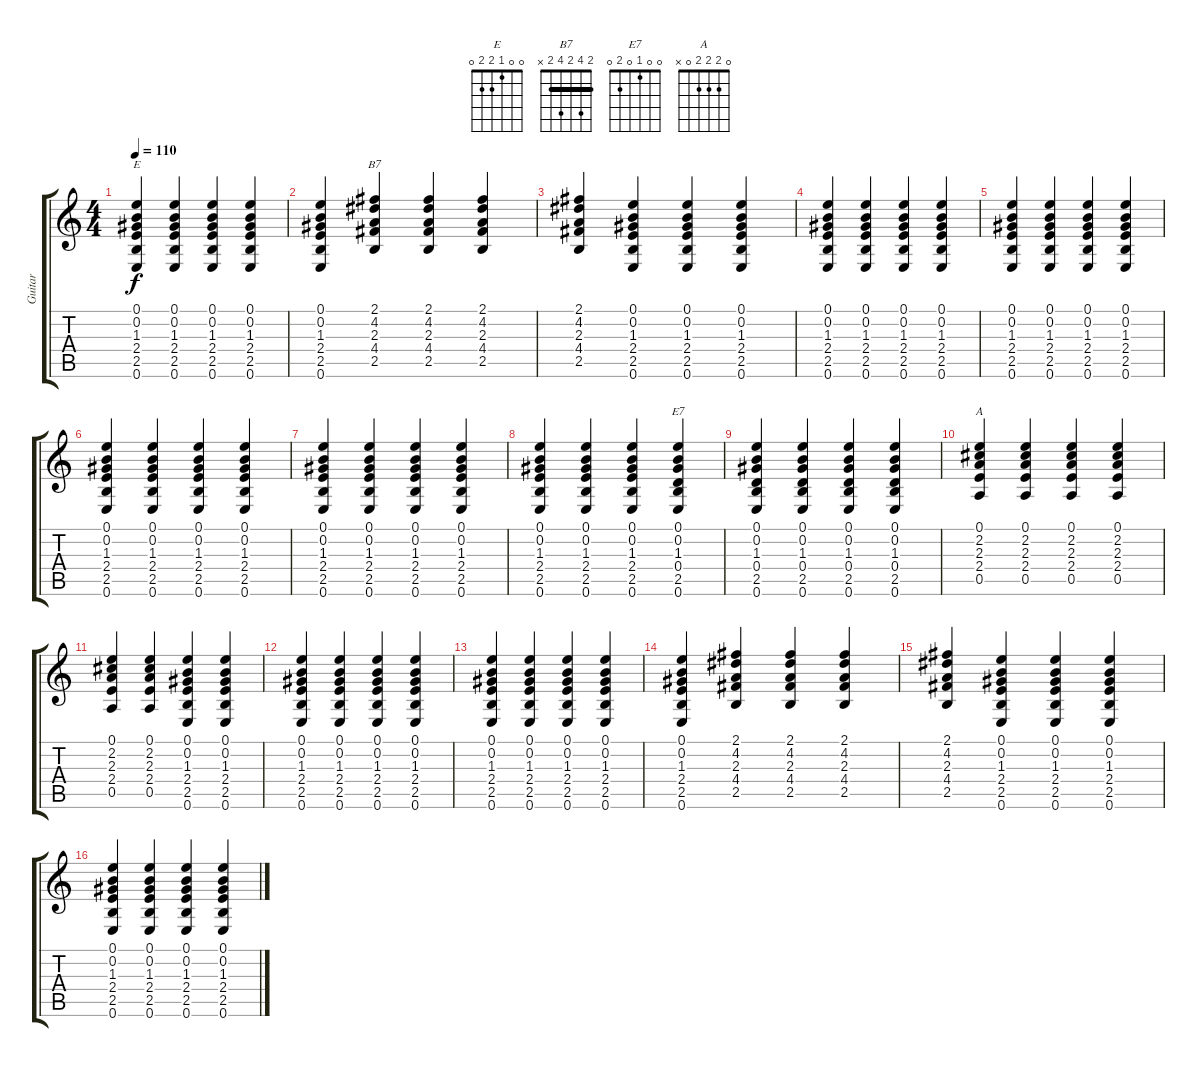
\track ("Guitar" "Guitar") {instrument acousticguitarsteel}
\staff {score tabs}
\tuning (E4 B3 G3 D3 A2 E2) {hide}
\chord ("E" 0 0 1 2 2 0)
\chord ("B7" 2 4 2 4 2 x) {barre 2}
\chord ("E7" 0 0 1 0 2 0)
\chord ("A" 0 2 2 2 0 x)
\ts (4 4)
\tempo 110
\clef g2
\ks c
(0.1 0.2 1.3 2.4 2.5 0.6).4{ch "E" dy f} (0.1 0.2 1.3 2.4 2.5 0.6).4 (0.1 0.2 1.3 2.4 2.5 0.6).4 (0.1 0.2 1.3 2.4 2.5 0.6).4 |
(0.1 0.2 1.3 2.4 2.5 0.6).4 (2.1 4.2 2.3 4.4 2.5).4{ch "B7"} (2.1 4.2 2.3 4.4 2.5).4 (2.1 4.2 2.3 4.4 2.5).4 |
(2.1 4.2 2.3 4.4 2.5).4 (0.1 0.2 1.3 2.4 2.5 0.6).4 (0.1 0.2 1.3 2.4 2.5 0.6).4 (0.1 0.2 1.3 2.4 2.5 0.6).4 |
(0.1 0.2 1.3 2.4 2.5 0.6).4 (0.1 0.2 1.3 2.4 2.5 0.6).4 (0.1 0.2 1.3 2.4 2.5 0.6).4 (0.1 0.2 1.3 2.4 2.5 0.6).4 |
(0.1 0.2 1.3 2.4 2.5 0.6).4 (0.1 0.2 1.3 2.4 2.5 0.6).4 (0.1 0.2 1.3 2.4 2.5 0.6).4 (0.1 0.2 1.3 2.4 2.5 0.6).4 |
(0.1 0.2 1.3 2.4 2.5 0.6).4 (0.1 0.2 1.3 2.4 2.5 0.6).4 (0.1 0.2 1.3 2.4 2.5 0.6).4 (0.1 0.2 1.3 2.4 2.5 0.6).4 |
(0.1 0.2 1.3 2.4 2.5 0.6).4 (0.1 0.2 1.3 2.4 2.5 0.6).4 (0.1 0.2 1.3 2.4 2.5 0.6).4 (0.1 0.2 1.3 2.4 2.5 0.6).4 |
(0.1 0.2 1.3 2.4 2.5 0.6).4 (0.1 0.2 1.3 2.4 2.5 0.6).4 (0.1 0.2 1.3 2.4 2.5 0.6).4 (0.1 0.2 1.3 0.4 2.5 0.6).4{ch "E7"} |
(0.1 0.2 1.3 0.4 2.5 0.6).4 (0.1 0.2 1.3 0.4 2.5 0.6).4 (0.1 0.2 1.3 0.4 2.5 0.6).4 (0.1 0.2 1.3 0.4 2.5 0.6).4 |
(0.1 2.2 2.3 2.4 0.5).4{ch "A"} (0.1 2.2 2.3 2.4 0.5).4 (0.1 2.2 2.3 2.4 0.5).4 (0.1 2.2 2.3 2.4 0.5).4 |
(0.1 2.2 2.3 2.4 0.5).4 (0.1 2.2 2.3 2.4 0.5).4 (0.1 0.2 1.3 2.4 2.5 0.6).4 (0.1 0.2 1.3 2.4 2.5 0.6).4 |
(0.1 0.2 1.3 2.4 2.5 0.6).4 (0.1 0.2 1.3 2.4 2.5 0.6).4 (0.1 0.2 1.3 2.4 2.5 0.6).4 (0.1 0.2 1.3 2.4 2.5 0.6).4 |
(0.1 0.2 1.3 2.4 2.5 0.6).4 (0.1 0.2 1.3 2.4 2.5 0.6).4 (0.1 0.2 1.3 2.4 2.5 0.6).4 (0.1 0.2 1.3 2.4 2.5 0.6).4 |
(0.1 0.2 1.3 2.4 2.5 0.6).4 (2.1 4.2 2.3 4.4 2.5).4 (2.1 4.2 2.3 4.4 2.5).4 (2.1 4.2 2.3 4.4 2.5).4 |
(2.1 4.2 2.3 4.4 2.5).4 (0.1 0.2 1.3 2.4 2.5 0.6).4 (0.1 0.2 1.3 2.4 2.5 0.6).4 (0.1 0.2 1.3 2.4 2.5 0.6).4 |
(0.1 0.2 1.3 2.4 2.5 0.6).4 (0.1 0.2 1.3 2.4 2.5 0.6).4 (0.1 0.2 1.3 2.4 2.5 0.6).4 (0.1 0.2 1.3 2.4 2.5 0.6).4
